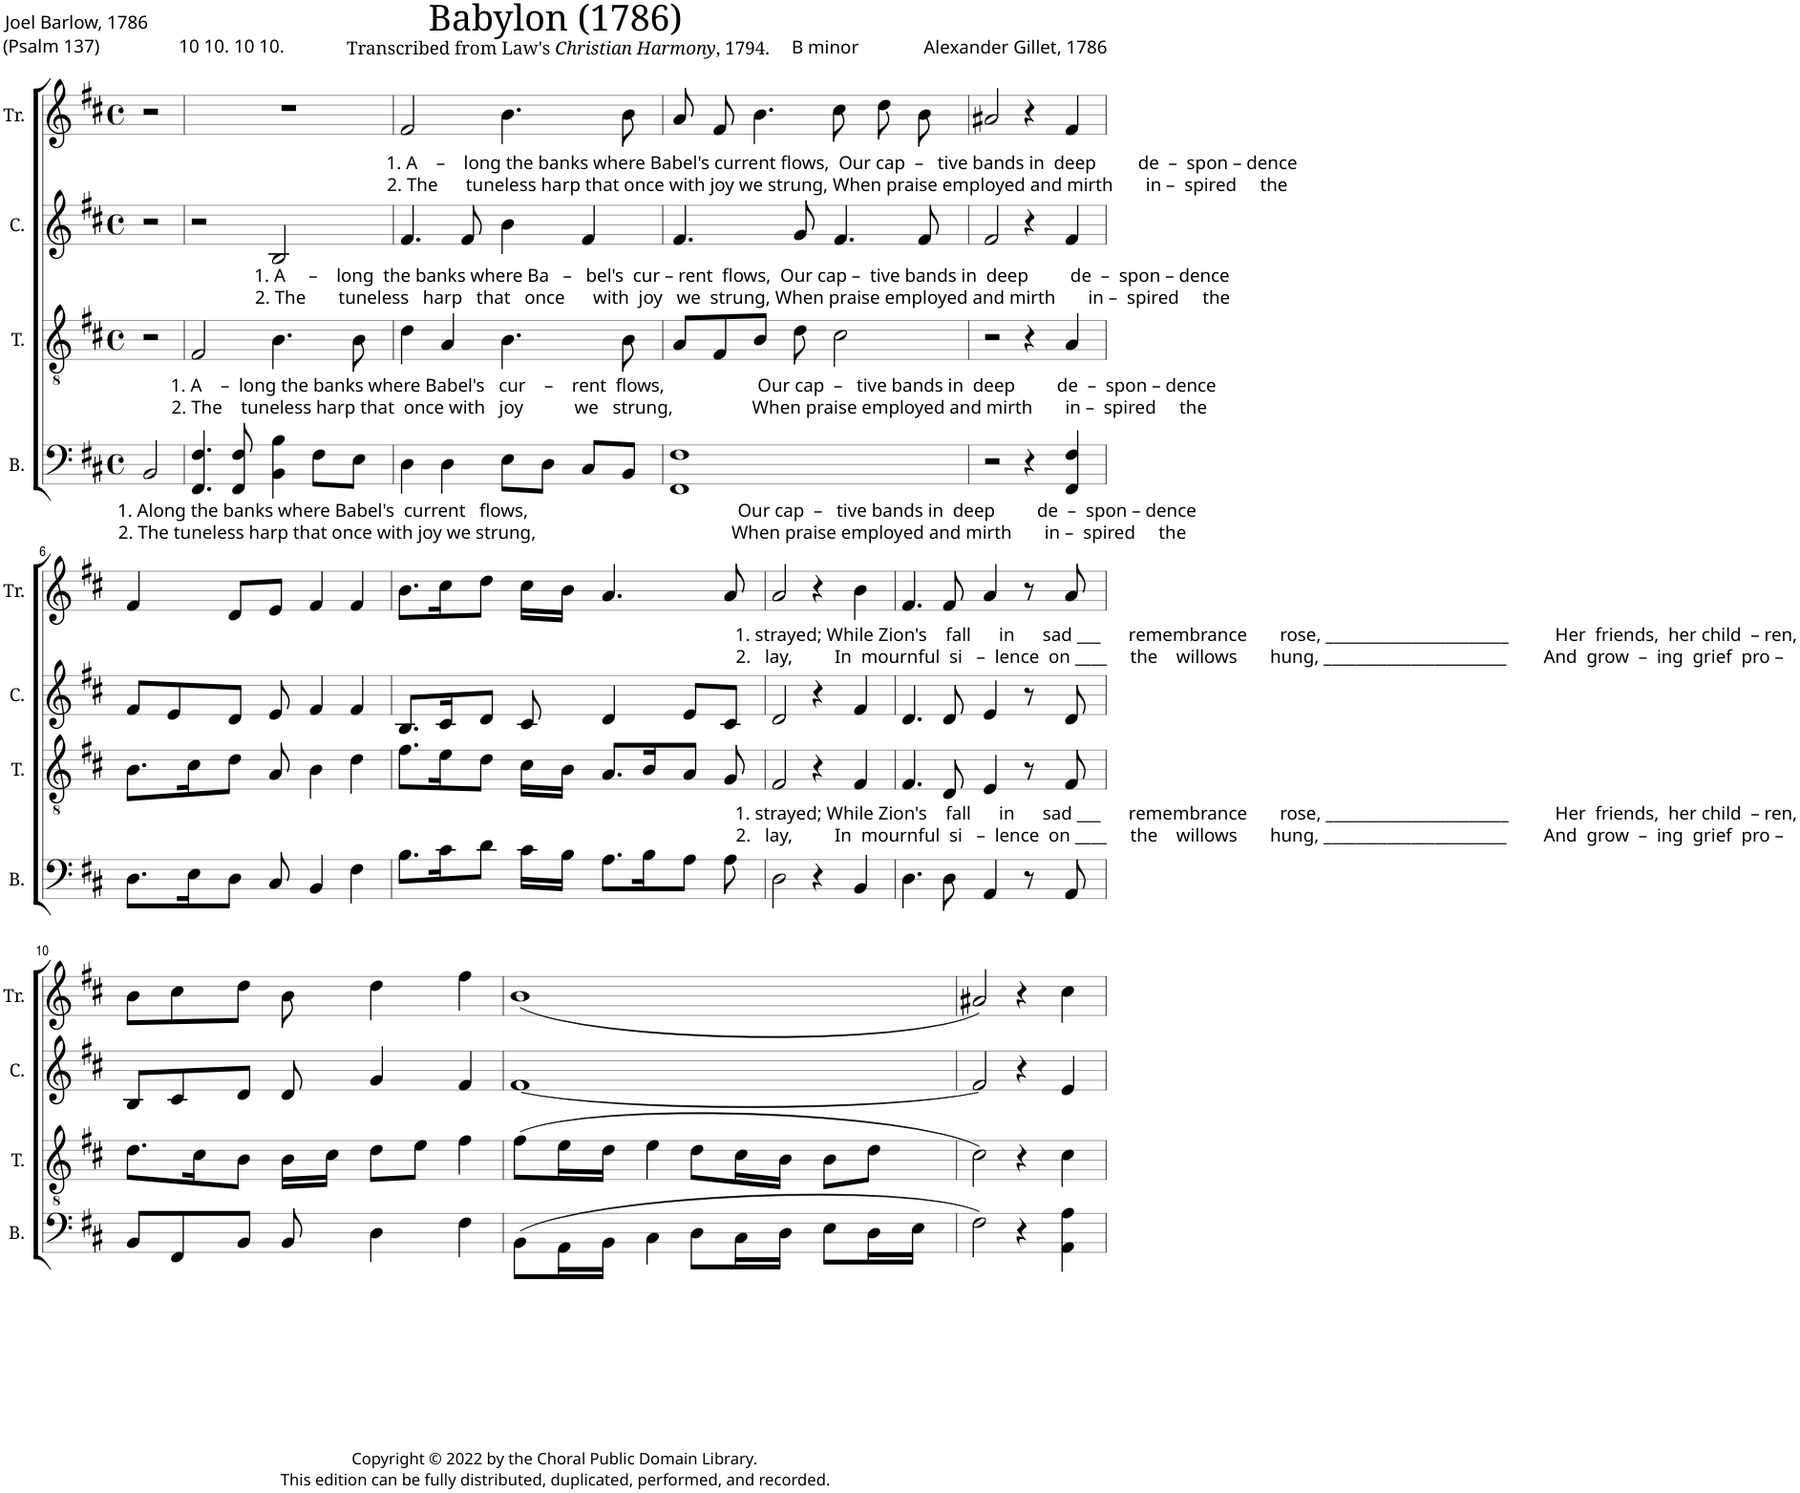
**kern	**kern	**kern	**kern
*part4	*part3	*part2	*part1
*staff4	*staff3	*staff2	*staff1
*I"B.	*I"T.	*I"C.	*I"Tr.
*I'B.	*I'T.	*I'C.	*I'Tr.
*clefF4	*clefGv2	*clefG2	*clefG2
*k[f#c#]	*k[f#c#]	*k[f#c#]	*k[f#c#]
*M4/4	*M4/4	*M4/4	*M4/4
*met(c)	*met(c)	*met(c)	*met(c)
=1	=1	=1	=1
!LO:TX:b:t=1. Along the banks where Babel's  current   flows,                                             Our cap  –   tive bands in  deep         de  –  spon – dence	!	!	!
!LO:TX:b:t=2. The tuneless harp that once with joy we strung,                                          When praise employed and mirth       in –  spired     the	!	!	!
2BB/	2r	2r	2r
=2	=2	=2	=2
!	!LO:TX:b:t=1. A    –  long the banks where Babel's   cur    –    rent  flows,                    Our cap  –   tive bands in  deep         de  –  spon – dence	!	!
!	!LO:TX:b:t=2. The    tuneless harp that  once with   joy           we   strung,                 When praise employed and mirth       in –  spired     the	!	!
4.FF#/ 4.F#/	2F#/	2r	1r
8FF#/ 8F#/	.	.	.
!	!	!LO:TX:b:t=1. A     –    long  the banks where Ba   –   bel's  cur – rent  flows,  Our cap –  tive bands in  deep         de  –  spon – dence	!
!	!	!LO:TX:b:t=2. The       tuneless   harp   that   once      with  joy   we  strung, When praise employed and mirth       in –  spired     the	!
4BB\ 4B\	4.B\	2B/	.
8F#\L	.	.	.
8E\J	8B\	.	.
=3	=3	=3	=3
!	!	!	!LO:TX:b:t=1. A    –    long the banks where Babel's current flows,  Our cap  –   tive bands in  deep         de  –  spon – dence
!	!	!	!LO:TX:b:t=2. The      tuneless harp that once with joy we strung, When praise employed and mirth       in –  spired     the
4D\	4d\	4.f#/	2f#/
4D\	4A/	.	.
.	.	8f#/	.
8E\L	4.B\	4b\	4.b\
8D\J	.	.	.
8C#/L	.	4f#/	.
8BB/J	8B\	.	8b\
=4	=4	=4	=4
1FF# 1F#	8A/L	4.f#/	8a/
.	8F#/	.	8f#/
.	8B/J	.	4.b\
.	8d\	8g/	.
.	2c#\	4.f#/	.
.	.	.	8cc#\
.	.	.	8dd\
.	.	8f#/	8b\
=5	=5	=5	=5
2r	2r	2f#/	2a#X/
4r	4r	4r	4r
4FF#/ 4F#/	4A/	4f#/	4f#/
!!LO:LB:g=z
=6	=6	=6	=6
8.D\L	8.B\L	8f#/L	4f#/
.	.	8e/	.
16E\K	16c#\K	.	.
8D\J	8d\J	8d/J	8d/L
8C#/	8A/	8e/	8e/J
4BB/	4B\	4f#/	4f#/
4F#\	4d\	4f#/	4f#/
=7	=7	=7	=7
8.B\L	8.f#\L	8.B/L	8.b\L
16c#\K	16e\K	16c#/K	16cc#\K
8d\J	8d\J	8d/J	8dd\J
16c#\LL	16c#\LL	8c#/	16cc#\LL
16B\JJ	16B\JJ	.	16b\JJ
8.A\L	8.A/L	4d/	4.a/
16B\K	16B/K	.	.
8A\J	8A/J	8e/L	.
8A\	8G/	8c#/J	8a/
=8	=8	=8	=8
!	!	!	!LO:TX:b:t=1. strayed; While Zion's    fall      in      sad ___      remembrance       rose, _______________________          Her  friends,  her child  – ren,
!	!	!	!LO:TX:b:t=2.   lay,         In  mournful  si   –  lence  on ____     the    willows       hung, _______________________        And  grow  –  ing  grief  pro –
!	!LO:TX:b:t=1. strayed; While Zion's    fall      in      sad ___      remembrance       rose, _______________________          Her  friends,  her child  – ren,	!	!
!	!LO:TX:b:t=2.   lay,         In  mournful  si   –  lence  on ____     the    willows       hung, _______________________        And  grow  –  ing  grief  pro –	!	!
2D\	2F#/	2d/	2a/
4r	4r	4r	4r
4BB/	4F#/	4f#/	4b\
=9	=9	=9	=9
4.D\	4.F#/	4.d/	4.f#/
8D\	8D/	8d/	8f#/
4AA/	4E/	4e/	4a/
8r	8r	8r	8r
8AA/	8F#/	8d/	8a/
!!LO:LB:g=z
=10	=10	=10	=10
8BB/L	8.d\L	8B/L	8b\L
8FF#/	.	8c#/	8cc#\
.	16c#\K	.	.
8BB/J	8B\J	8d/J	8dd\J
8BB/	16B\LL	8d/	8b\
.	16c#\JJ	.	.
4D\	8d\L	4g/	4dd\
.	8e\J	.	.
4F#\	4f#\	4f#/	4ff#\
=11	=11	=11	=11
(8BB\L	(8f#\L	[1f#	(<1b
16AA\L	16e\L	.	.
16BB\JJ	16d\JJ	.	.
4C#\	4e\	.	.
8D\L	8d\L	.	.
16C#\L	16c#\L	.	.
16D\JJ	16B\JJ	.	.
8E\L	8B\L	.	.
16D\L	8d\J	.	.
16E\JJ	.	.	.
=12	=12	=12	=12
2F#\)	2c#\)	2f#/]	2a#X/)
4r	4r	4r	4r
4AA\ 4A\	4c#\	4e/	4cc#\
=	=	=	=
*-	*-	*-	*-
